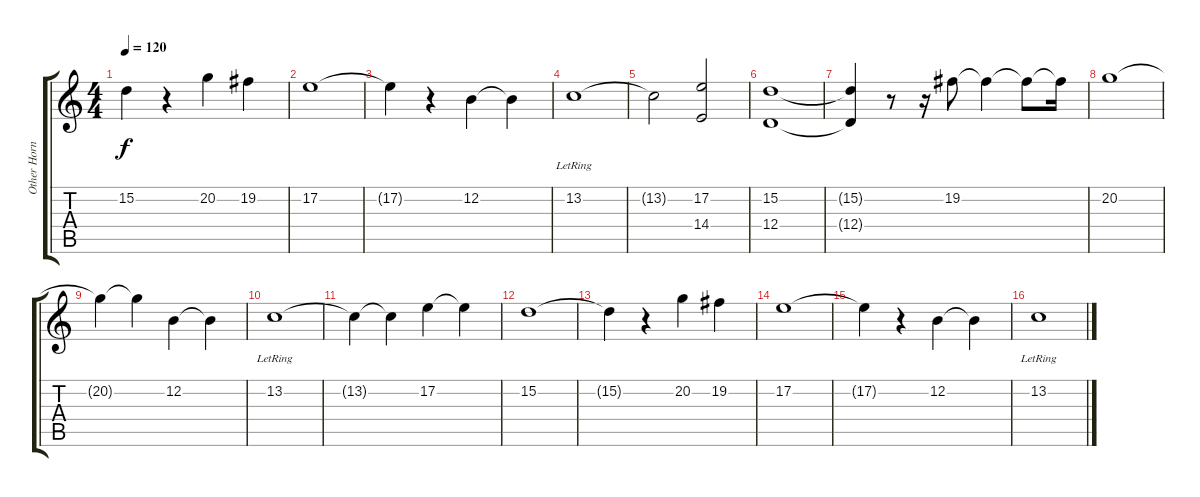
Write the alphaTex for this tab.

\track ("Other Horns" "Other Horn") {instrument oboe}
\staff {score tabs}
\tuning (E4 B3 G3 D3 A2 E2) {hide}
\ts (4 4)
\tempo 120
\clef g2
\ks c
15.2{t}.4{dy f} r.4 20.2.4 19.2.4 |
17.2.1 |
17.2{t}.4 r.4 12.2.4 12.2{t}.4 |
13.2{lr}.1 |
13.2{t}.2 (17.2 14.4).2 |
(15.2 12.4).1 |
(15.2{t} 12.4{t}).4 r.8 r.16 19.2.8 19.2{t}.4 19.2{t}.8 19.2{t}.16 |
20.2.1 |
20.2{t}.4 20.2{t}.4 12.2.4 12.2{t}.4 |
13.2{lr}.1 |
13.2{t}.4 13.2{t}.4 17.2.4 17.2{t}.4 |
15.2.1 |
15.2{t}.4 r.4 20.2.4 19.2.4 |
17.2.1 |
17.2{t}.4 r.4 12.2.4 12.2{t}.4 |
13.2{lr}.1
